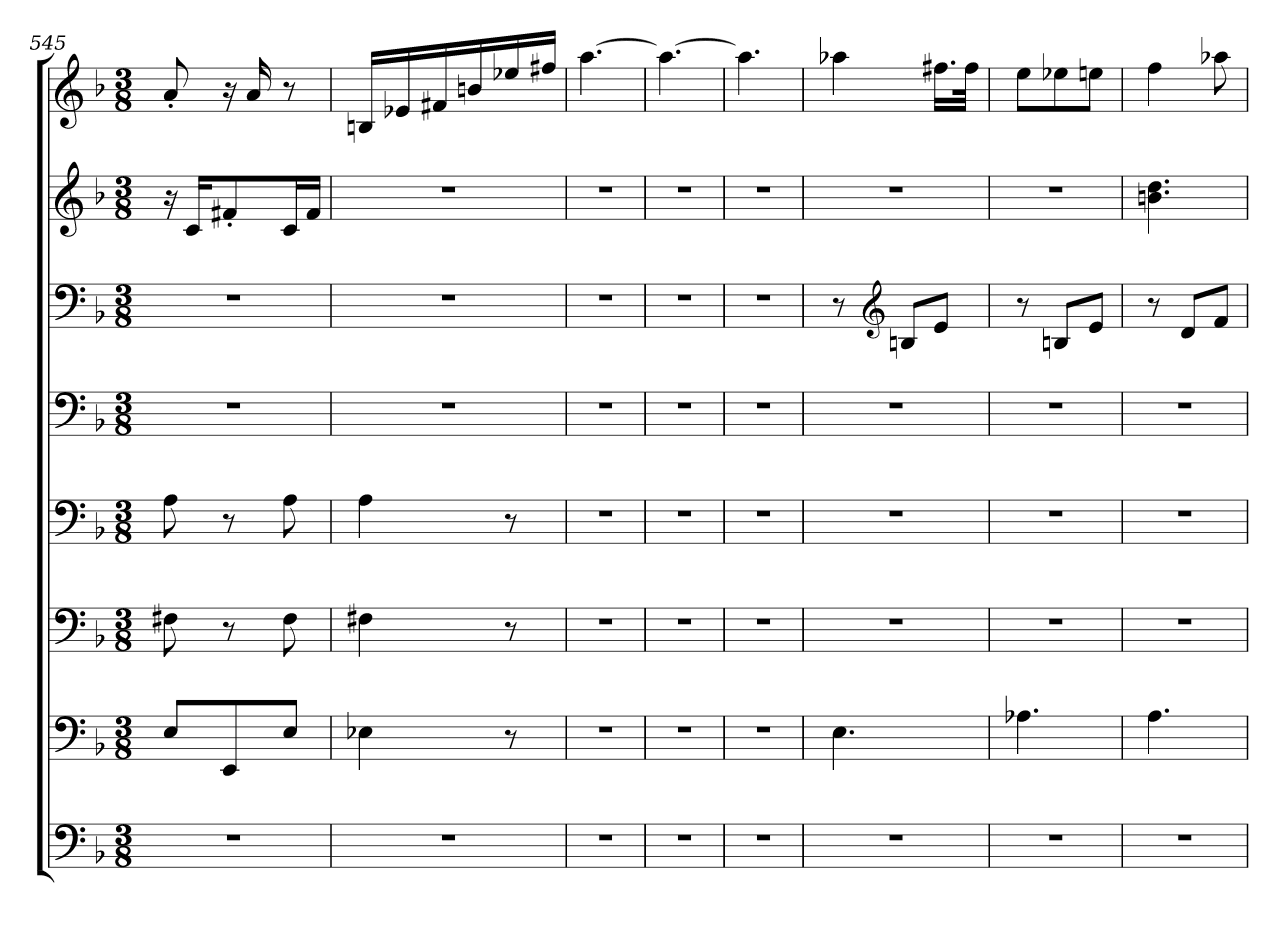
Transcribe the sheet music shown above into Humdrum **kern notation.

**kern	**kern	**kern	**kern	**kern	**kern	**kern	**kern
*part5	*part5	*part4	*part4	*part3	*part3	*part2	*part1
*staff8	*staff7	*staff6	*staff5	*staff4	*staff3	*staff2	*staff1
*clefF4	*clefF4	*clefF4	*clefF4	*clefF4	*clefF4	*clefG2	*clefG2
*k[b-]	*k[b-]	*k[b-]	*k[b-]	*k[b-]	*k[b-]	*k[b-]	*k[b-]
*M3/8	*M3/8	*M3/8	*M3/8	*M3/8	*M3/8	*M3/8	*M3/8
=545	=545	=545	=545	=545	=545	=545	=545
4.r	8E/L	8F#X\	8A\	4.r	4.r	16r	8a'/
.	.	.	.	.	.	16c/KL	.
.	8EE/	8r	8r	.	.	8f#X'/	16r
.	.	.	.	.	.	.	16a/
.	8E/J	8F#\	8A\	.	.	16c/L	8r
.	.	.	.	.	.	16f#/JJ	.
=546	=546	=546	=546	=546	=546	=546	=546
*	*	*	*	*	*	*	*MM154
4.r	4E-X\	4F#X\	4A\	4.r	4.r	4.r	16Bn/LL
.	.	.	.	.	.	.	16e-X/
.	.	.	.	.	.	.	16f#X/
.	.	.	.	.	.	.	16bn/
.	8r	8r	8r	.	.	.	16ee-X/
.	.	.	.	.	.	.	16ff#X/JJ
=547	=547	=547	=547	=547	=547	=547	=547
4.r	4.r	4.r	4.r	4.r	4.r	4.r	[4.aa\
=548	=548	=548	=548	=548	=548	=548	=548
4.r	4.r	4.r	4.r	4.r	4.r	4.r	4.aa\_
!!LO:PB:g=z
=549	=549	=549	=549	=549	=549	=549	=549
4.r	4.r	4.r	4.r	4.r	4.r	4.r	4.aa\]
=550	=550	=550	=550	=550	=550	=550	=550
*	*	*	*	*	*	*	*MM154
4.r	4.E\	4.r	4.r	4.r	8r	4.r	4aa-X\
*	*	*	*	*	*clefG2	*	*
.	.	.	.	.	8Bn/L	.	.
.	.	.	.	.	8e/J	.	16.ff#X\LL
.	.	.	.	.	.	.	32ff#\JJk
=551	=551	=551	=551	=551	=551	=551	=551
4.r	4.A-X\	4.r	4.r	4.r	8r	4.r	8ee\L
.	.	.	.	.	8Bn/L	.	8ee-X\
.	.	.	.	.	8e/J	.	8een\J
=552	=552	=552	=552	=552	=552	=552	=552
4.r	4.A\	4.r	4.r	4.r	8r	4.bn\ 4.dd\	4ff\
.	.	.	.	.	8d/L	.	.
.	.	.	.	.	8f/J	.	8aa-X\
=	=	=	=	=	=	=	=
*-	*-	*-	*-	*-	*-	*-	*-
